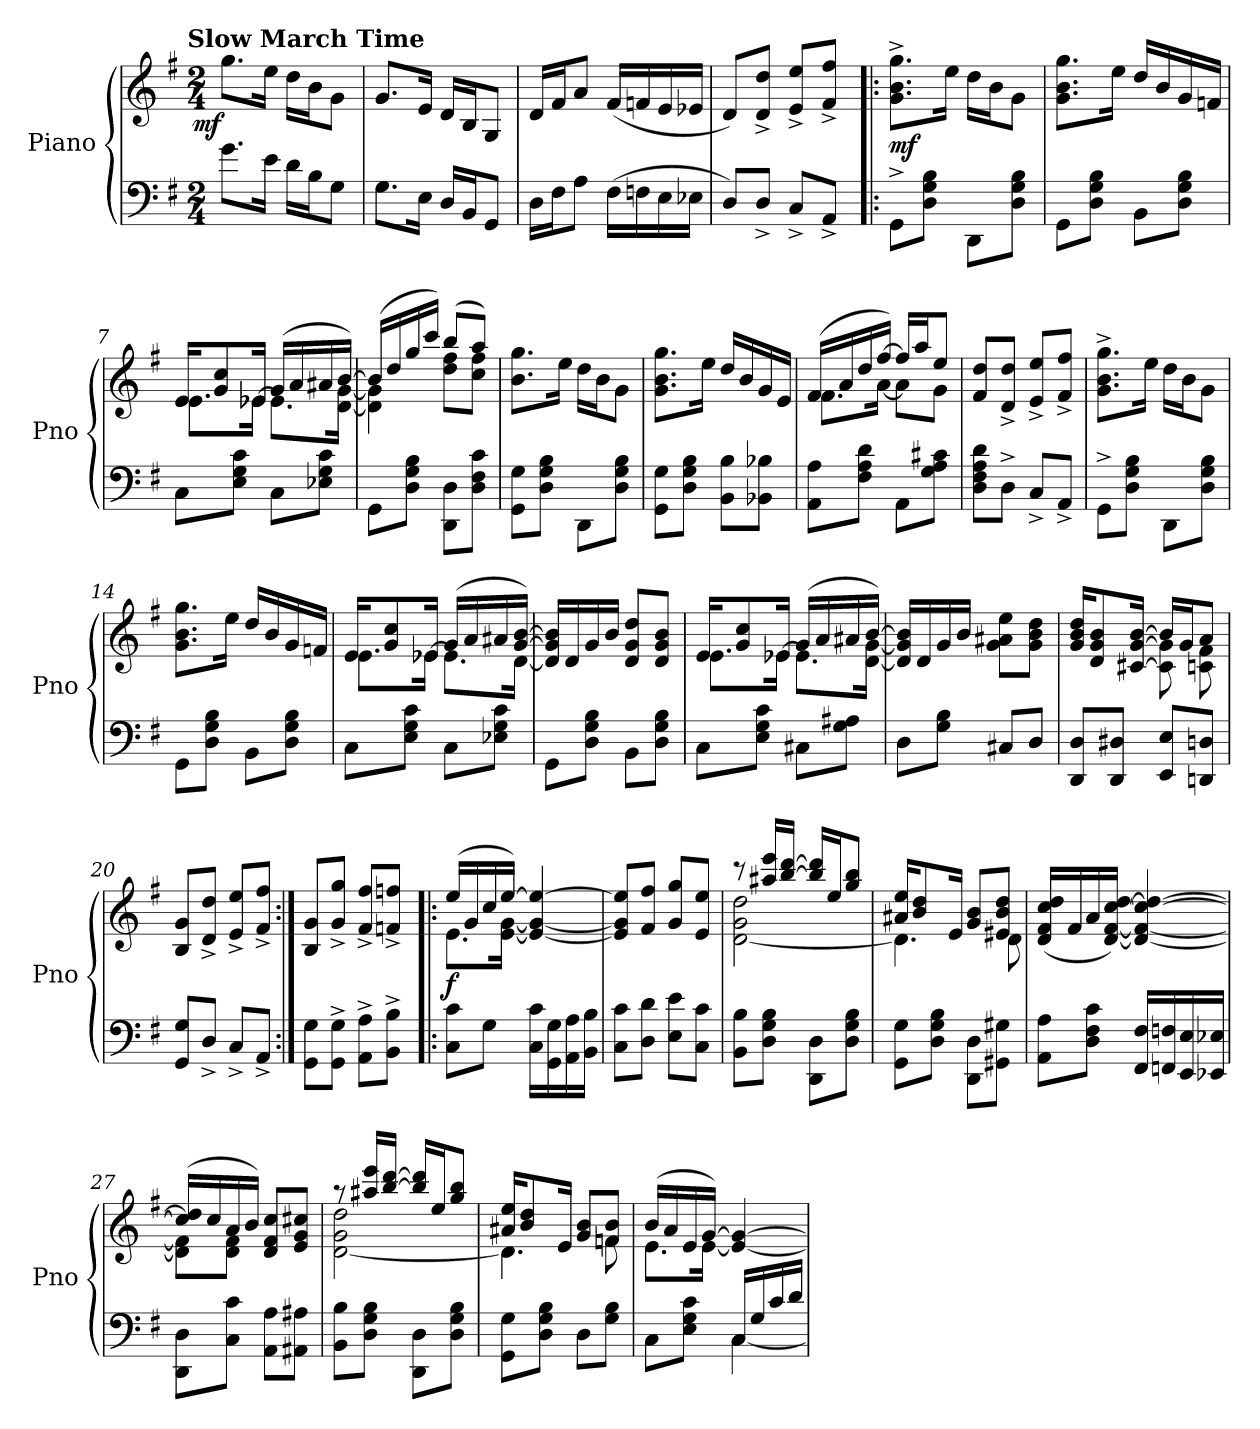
**kern	**kern	**dynam
*part1	*part1	*part1
*staff2	*staff1	*staff1/2
*I"Piano	*	*
*I'Pno	*	*
*clefF4	*clefG2	*
*k[f#]	*k[f#]	*
!!LO:TX:omd:t=Slow March Time
*M2/4	*M2/4	*
*MM100	*MM100	*
=1	=1	=1
!	!	!LO:DY:rj
8.gL	8.ggL	mf
16eJk	16eeJk	.
16dLL	16ddLL	.
16BJ	16bJ	.
8GJ	8gJ	.
=2	=2	=2
8.GL	8.gL	.
16EJk	16eJk	.
16DLL	16dLL	.
16BBJ	16BJ	.
8GGJ	8GJ	.
=3	=3	=3
16DLL	16dLL	.
16F#J	16f#J	.
8AJ	8aJ	.
(16F#LL	(16f#LL	.
16Fn	16fn	.
16E	16e	.
16E-XJJ	16e-XJJ	.
=4	=4	=4
8D/L)	8dL)	.
8D^>/J	8d^> 8dd^>J	.
8C^>L	8e^>/ 8ee^>/L	.
8AA^>J	8f#^>/ 8ff#^>/J	.
=5!|:	=5!|:	=5!|:
8GG^\L	8.g^ 8.b^ 8.gg^L	mf
8D\ 8G\ 8B\J	.	.
.	16eeJk	.
8DD\L	16ddLL	.
.	16bJ	.
8D\ 8G\ 8B\J	8gJ	.
=6	=6	=6
8GG\L	8.g 8.b 8.ggL	.
8D\ 8G\ 8B\J	.	.
.	16eeJk	.
8BBL	16ddLL	.
.	16b	.
8D 8G 8BJ	16g	.
.	16fnJJ	.
=7	=7	=7
*	*^	*
8CL	16eKL	8.eL	.
.	8g 8cc	.	.
8E 8G 8cJ	.	.	.
.	[16e-XJk	16e-XJk	.
8CL	(16gLL	8.e-L]	.
.	16a	.	.
8E-X 8G 8cJ	16a#X	.	.
.	[16bJJ)	[16d [16gJk	.
=8	=8	=8	=8
8GG\L	(16bLL]	4d] 4g]	.
.	16dd	.	.
8D\ 8G\ 8B\J	16gg	.	.
.	16cccJJ)	.	.
8DD\ 8D\L	(8bbL	8dd 8ff#L	.
8D\ 8F#\ 8c\J	8aaJ)	8cc 8ff#J	.
*	*v	*v	*
=9	=9	=9
8GG 8GL	8.b 8.ggL	.
8D 8G 8BJ	.	.
.	16eeJk	.
8DD\L	16ddLL	.
.	16bJ	.
8D\ 8G\ 8B\J	8gJ	.
=10	=10	=10
8GG 8GL	8.g 8.b 8.ggL	.
8D 8G 8BJ	.	.
.	16eeJk	.
8BB 8BL	16ddLL	.
.	16b	.
8BB-X 8B-XJ	16g	.
.	16eJJ	.
=11	=11	=11
*	*^	*
8AA 8AL	(16f#LL	8.f#L	.
.	16a	.	.
8F# 8A 8dJ	16dd	.	.
.	[16ff#JJ)	[16aJk	.
8AAL	16ff#LL]	8aL]	.
.	16aaJ	.	.
8G 8A 8c#XJ	8eeJ	8gJ	.
*	*v	*v	*
=12	=12	=12
8D 8F# 8A 8dL	8f# 8ddL	.
8D^J	8d^> 8dd^>J	.
8C^>L	8e^>/ 8ee^>/L	.
8AA^>J	8f#^>/ 8ff#^>/J	.
=13	=13	=13
8GG^\L	8.g^ 8.b^ 8.gg^L	.
8D\ 8G\ 8B\J	.	.
.	16eeJk	.
8DD\L	16ddLL	.
.	16bJ	.
8D\ 8G\ 8B\J	8gJ	.
=14	=14	=14
8GG\L	8.g 8.b 8.ggL	.
8D\ 8G\ 8B\J	.	.
.	16eeJk	.
8BBL	16ddLL	.
.	16b	.
8D 8G 8BJ	16g	.
.	16fnJJ	.
=15	=15	=15
*	*^	*
8CL	16eKL	8.eL	.
.	8g 8cc	.	.
8E 8G 8cJ	.	.	.
.	[16e-XJk	16e-XJk	.
8CL	(16gLL	8.e-L]	.
.	16a	.	.
8E-X 8G 8cJ	16a#X	.	.
.	[16g [16bJJ)	[16dJk	.
*	*v	*v	*
=16	=16	=16
8GG\L	16d] 16g] 16b]LL	.
.	16d	.
8D\ 8G\ 8B\J	16g	.
.	16bJJ	.
8BBL	8d 8g 8ddL	.
8D 8G 8BJ	8d 8g 8bJ	.
=17	=17	=17
*	*^	*
8CL	16eKL	8.eL	.
.	8g 8cc	.	.
8E 8G 8cJ	.	.	.
.	[16e-XJk	16e-XJk	.
8C#XL	(16gLL	8.e-L]	.
.	16a	.	.
8G 8A#XJ	16a#X	.	.
.	[16bJJ)	[16d [16gJk	.
*	*v	*v	*
=18	=18	=18
8DL	16d] 16g] 16b]LL	.
.	16d	.
8G 8BJ	16g	.
.	16bJJ	.
8C#XL	8g 8a#X 8eeL	.
8DJ	8g 8b 8ddJ	.
=19	=19	=19
*	*^	*
8DD 8DL	16g 16b 16ddKL	4ryy	.
.	8d 8g 8b	.	.
8DD 8D#XJ	.	.	.
.	[16c#X [16g [16bJk	.	.
8EE 8EL	16bLL]	8c#] 8g]	.
.	16gJ	.	.
8DDn 8DnJ	8aJ	8cn 8f#	.
*	*v	*v	*
=20	=20	=20
8GG 8GL	8B 8gL	.
8D^J	8d^> 8dd^>J	.
8C^L	8e^>/ 8ee^>/L	.
8AA^J	8f#^>/ 8ff#^>/J	.
=21:|!	=21:|!	=21:|!
8GG\ 8G\L	8B 8gL	.
8GG^\ 8G^\J	8g^> 8gg^>J	.
8AA^ 8A^L	8f#^>/ 8ff#^>/L	.
8BB^ 8B^J	8fn^>/ 8ffn^>/J	.
=22!|:	=22!|:	=22!|:
*	*^	*
8C 8cL	(16eeLL	8.eL	f
.	16g	.	.
8GJ	16cc	.	.
.	[16eeJJ)	[16e [16gJk	.
16C 16cLL	4e_ 4g_ 4ee_	4ryy	.
16GG 16G	.	.	.
16AA 16A	.	.	.
16BB 16BJJ	.	.	.
*	*v	*v	*
=23	=23	=23
8C 8cL	8e]/ 8g]/ 8ee]/L	.
8D 8dJ	8f#/ 8ff#/J	.
8E 8eL	8g/ 8gg/L	.
8C 8cJ	8e/ 8ee/J	.
=24	=24	=24
*	*^	*
8BB 8BL	8r	[2d 2g 2dd	.
8D 8G 8BJ	16aa#X 16eeeLL	.	.
.	[16bb [16dddJJ	.	.
8DD\ 8D\L	16bb] 16ddd]LL	.	.
.	16eeJ	.	.
8D\ 8G\ 8B\J	8gg 8bbJ	.	.
=25	=25	=25	=25
8GG 8GL	16a#X 16eeKL	4.d]	.
.	8b 8dd	.	.
8D 8G 8BJ	.	.	.
.	16eJk	.	.
8DD\ 8D\L	8g 8bL	.	.
8GG#X\ 8G#X\J	8e#X 8b 8ddJ	8d	.
*	*v	*v	*
=26	=26	=26
8AA 8AL	(>16d 16f# 16cc 16ddLL	.
.	16f#	.
8D 8F# 8cJ	16a	.
.	[16d [16f# [16cc [16ddJJ)	.
16FF# 16F#LL	4d_ 4f#_ 4cc_ 4dd_	.
16FFn 16Fn	.	.
16EE 16E	.	.
16EE-X 16E-XJJ	.	.
=27	=27	=27
*	*^	*
8DD\ 8D\L	(16cc] 16dd]LL	8d] 8f#]L	.
.	16cc	.	.
8C\ 8c\J	16a	8d 8f#J	.
.	16bJJ)	.	.
8AA 8AL	8d 8f# 8ccL	4ryy	.
8AA#X 8A#XJ	8e 8g 8cc#XJ	.	.
=28	=28	=28	=28
8BB 8BL	8r	[2d 2g 2dd	.
8D 8G 8BJ	16aa#X 16eeeLL	.	.
.	[16bb [16dddJJ	.	.
8DD\ 8D\L	16bb] 16ddd]LL	.	.
.	16eeJ	.	.
8D\ 8G\ 8B\J	8gg 8bbJ	.	.
=29	=29	=29	=29
8GG 8GL	16a#X 16eeKL	4.d]	.
.	8b 8dd	.	.
8D 8G 8BJ	.	.	.
.	16eJk	.	.
8DL	8g 8bL	.	.
8G 8BJ	8fn 8bJ	8fn	.
=30	=30	=30	=30
*^	*	*	*
4ryy	8CL	(16bLL	8.eL	.
.	.	16a	.	.
.	8E 8G 8cJ	16e	.	.
.	.	[16gJJ)	[16eJk	.
16CLL	[4C	4e_ 4g_	4ryy	.
16G	.	.	.	.
16c	.	.	.	.
16dJJ	.	.	.	.
*v	*v	*	*	*
*	*v	*v	*
=	=	=
*-	*-	*-
